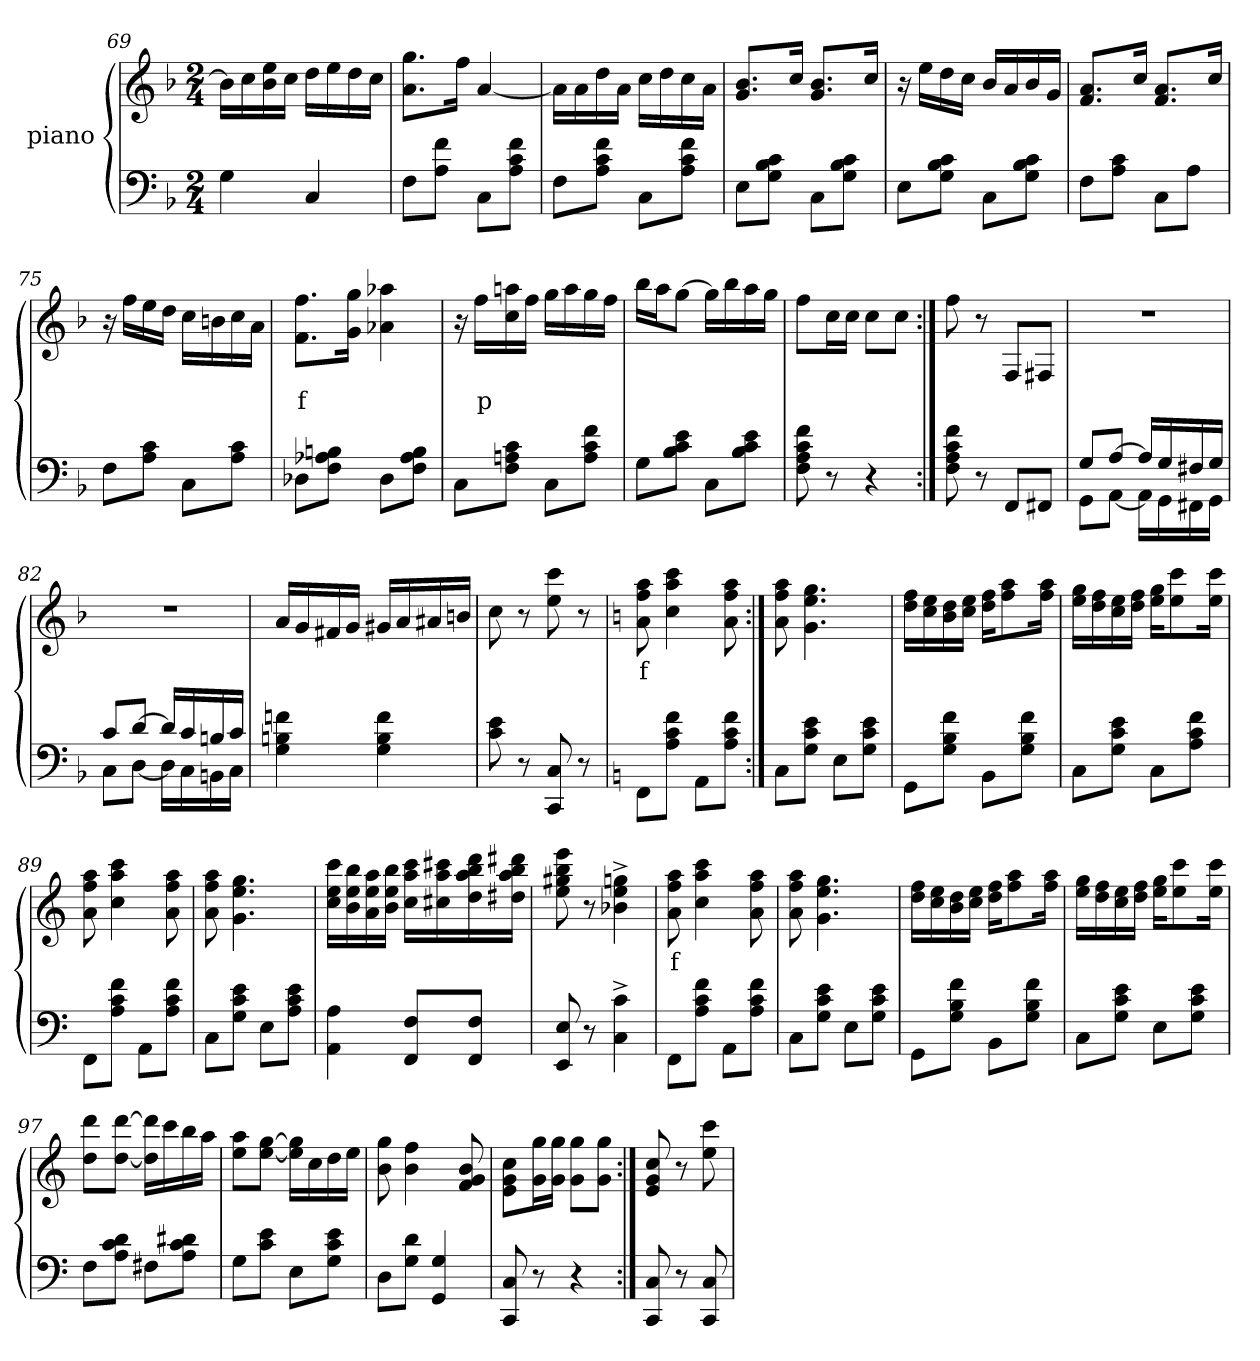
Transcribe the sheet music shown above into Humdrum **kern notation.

**kern	**kern	**text
*part2	*part1	*part1
*staff2	*staff1	*staff1
*I"piano	*I"piano	*
*clefF4	*clefG2	*
*k[b-]	*k[b-]	*
*M2/4	*M2/4	*
=69	=69	=69
4G	16b-LL]	.
.	16cc	.
.	16ee 16b-	.
.	16ccJJ	.
4C	16ddLL	.
.	16ee	.
.	16dd	.
.	16ccJJ	.
=70	=70	=70
8FL	8.gg 8.aL	.
8f 8AJ	.	.
.	16ffJk	.
8CL	[4a	.
8f 8c 8AJ	.	.
=71	=71	=71
8FL	16aLL]	.
.	16a	.
8f 8c 8AJ	16dd	.
.	16aJJ	.
8CL	16ccLL	.
.	16dd	.
8f 8c 8AJ	16cc	.
.	16aJJ	.
=72	=72	=72
8EL	8.b- 8.gL	.
8c 8B- 8GJ	.	.
.	16ccJk	.
8CL	8.b- 8.gL	.
8c 8B- 8GJ	.	.
.	16ccJk	.
=73	=73	=73
8EL	16r	.
.	16eeLL	.
8c 8B- 8GJ	16dd	.
.	16ccJJ	.
8CL	16b-LL	.
.	16a	.
8c 8B- 8GJ	16b-	.
.	16gJJ	.
=74	=74	=74
8FL	8.a 8.fL	.
8c 8AJ	.	.
.	16ccJk	.
8CL	8.a 8.fL	.
8AJ	.	.
.	16ccJk	.
=75	=75	=75
8FL	16r	.
.	16ffLL	.
8c 8AJ	16ee	.
.	16ddJJ	.
8CL	16ccLL	.
.	16bn	.
8c 8AJ	16cc	.
.	16aJJ	.
=76	=76	=76
8D-XL	8.ff 8.fL	f
8Bn 8A-X 8FJ	.	.
.	16gg 16gJk	.
8D-L	4aa-X 4a-X	.
8B 8A- 8FJ	.	.
=77	=77	=77
8CL	16r	.
.	16ffLL	p
8c 8An 8FJ	16aan 16cc	.
.	16ffJJ	.
8CL	16ggLL	.
.	16aa	.
8f 8c 8AJ	16gg	.
.	16ffJJ	.
=78	=78	=78
8GL	16bb-LL	.
.	16aaJ	.
8e 8c 8B-J	[8ggJ	.
8CL	16ggLL]	.
.	16bb-	.
8e 8c 8B-J	16aa	.
.	16ggJJ	.
=79	=79	=79
8f 8c 8A 8F	8ffL	.
8r	16ccL	.
.	16ccJJ	.
4r	8ccL	.
.	8ccJ	.
=80:|!	=80:|!	=80:|!
8f 8c 8A 8F	8ff	.
8r	8r	.
8FFL	8FL	.
8FF#XJ	8F#XJ	.
=81	=81	=81
*^	*	*
8GL	8GGL	2r	.
[8AJ	[8AAJ	.	.
16ALL]	16AALL]	.	.
16G	16GG	.	.
16F#X	16FF#	.	.
16GJJ	16GGJJ	.	.
=82	=82	=82	=82
8cL	8CL	2r	.
[8dJ	[8DJ	.	.
16dLL]	16DLL]	.	.
16c	16C	.	.
16Bn	16BBn	.	.
16cJJ	16CJJ	.	.
*v	*v	*	*
=83	=83	=83
4fn 4Bn 4G	16aLL	.
.	16g	.
.	16f#X	.
.	16gJJ	.
4f 4B 4G	16g#XLL	.
.	16a	.
.	16a#X	.
.	16bnJJ	.
=84	=84	=84
8e 8c	8cc	.
8r	8r	.
8C 8CC	8ccc 8ee	.
8r	8r	.
=85	=85	=85
*k[]	*k[]	*
8FFL	8aa 8ff 8a	f
8f 8c 8AJ	4ccc 4aa 4cc	.
8AAL	.	.
8f 8c 8AJ	8aa 8ff 8a	.
=86:|!	=86:|!	=86:|!
8CL	8aa 8ff 8a	.
8e 8c 8GJ	4.gg 4.ee 4.g	.
8EL	.	.
8e 8c 8GJ	.	.
=87	=87	=87
8GGL	16ff 16ddLL	.
.	16ee 16cc	.
8f 8B 8GJ	16dd 16b	.
.	16ee 16ccJJ	.
8BBL	16ff 16ddKL	.
.	8aa 8ff	.
8f 8B 8GJ	.	.
.	16aa 16ffJk	.
=88	=88	=88
8CL	16gg 16eeLL	.
.	16ff 16dd	.
8e 8c 8GJ	16ee 16cc	.
.	16ff 16ddJJ	.
8CL	16gg 16eeKL	.
.	8ccc 8ee	.
8f 8c 8AJ	.	.
.	16ccc 16eeJk	.
=89	=89	=89
8FFL	8aa 8ff 8a	.
8f 8c 8AJ	4ccc 4aa 4cc	.
8AAL	.	.
8f 8c 8AJ	8aa 8ff 8a	.
=90	=90	=90
8CL	8aa 8ff 8a	.
8e 8c 8GJ	4.gg 4.ee 4.g	.
8EL	.	.
8e 8c 8AJ	.	.
=91	=91	=91
4A 4AA	16ccc 16ee 16ccLL	.
.	16bb 16ee 16b	.
.	16aa 16ee 16a	.
.	16bb 16ee 16bJJ	.
8F 8FFL	16ccc 16aa 16ccLL	.
.	16ccc#X 16aa 16cc#X	.
8F 8FFJ	16ddd 16bb 16aa 16dd	.
.	16ddd#X 16bb 16aa 16dd#XJJ	.
=92	=92	=92
8E 8EE	8eee 8bb 8gg#X 8ee	.
8r	8r	.
4c^> 4C^>	4ggn^> 4ee^> 4b-X^>	.
=93	=93	=93
8FFL	8aa 8ff 8a	f
8f 8c 8AJ	4ccc 4aa 4cc	.
8AAL	.	.
8f 8c 8AJ	8aa 8ff 8a	.
=94	=94	=94
8CL	8aa 8ff 8a	.
8e 8c 8GJ	4.gg 4.ee 4.g	.
8EL	.	.
8e 8c 8GJ	.	.
=95	=95	=95
8GGL	16ff 16ddLL	.
.	16ee 16cc	.
8f 8B 8GJ	16dd 16b	.
.	16ee 16ccJJ	.
8BBL	16ff 16ddKL	.
.	8aa 8ff	.
8f 8B 8GJ	.	.
.	16aa 16ffJk	.
=96	=96	=96
8CL	16gg 16eeLL	.
.	16ff 16dd	.
8e 8c 8GJ	16ee 16cc	.
.	16ff 16ddJJ	.
8EL	16gg 16eeKL	.
.	8ccc 8ee	.
8e 8c 8GJ	.	.
.	16ccc 16eeJk	.
=97	=97	=97
8FL	8ddd 8ddL	.
8d 8c 8AJ	[8ddd [8ddJ	.
8F#XL	16ddd] 16dd]LL	.
.	16ccc	.
8d#X 8c 8AJ	16bb	.
.	16aaJJ	.
=98	=98	=98
8GL	8aa 8eeL	.
8e 8cJ	[8gg [8eeJ	.
8EL	16gg] 16ee]LL	.
.	16cc	.
8e 8c 8GJ	16dd	.
.	16eeJJ	.
=99	=99	=99
8DL	8gg 8b	.
8d 8GJ	4ff 4b	.
4G 4GG	.	.
.	8b 8g 8f	.
=100	=100	=100
8C 8CC	8cc 8g 8eL	.
8r	16gg 16gL	.
.	16gg 16gJJ	.
4r	8gg 8gL	.
.	8gg 8gJ	.
=101:|!	=101:|!	=101:|!
8C 8CC	8cc 8g 8e	.
8r	8r	.
8C 8CC	8ccc 8ee	.
=	=	=
*-	*-	*-
